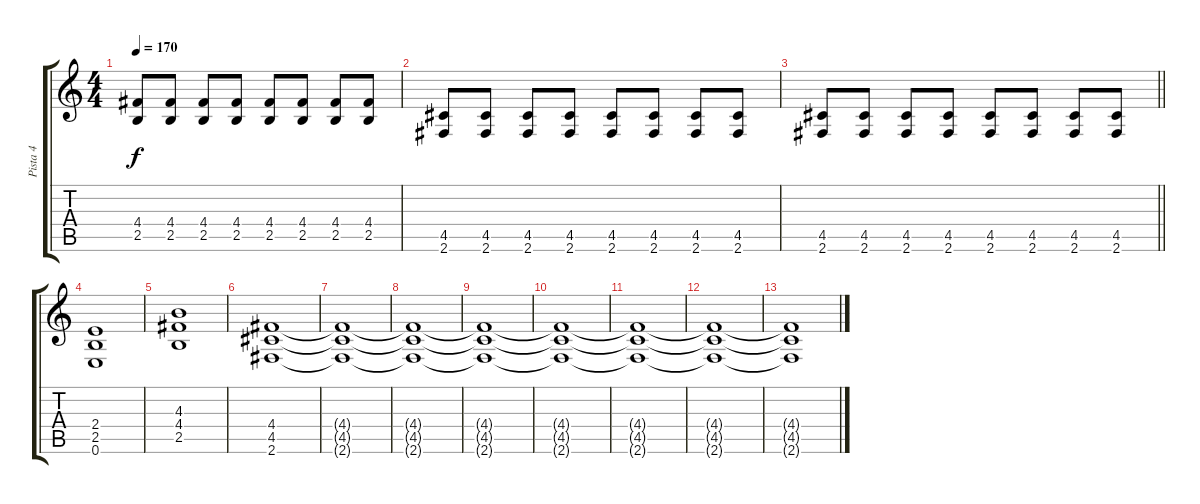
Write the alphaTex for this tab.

\track ("Pista 4" "Pista 4") {instrument distortionguitar}
\staff {score tabs}
\tuning (E4 B3 G3 D3 A2 E2) {hide}
\ts (4 4)
\tempo 170
\clef g2
\ks c
(4.4 2.5).8{dy f} (4.4 2.5).8 (4.4 2.5).8 (4.4 2.5).8 (4.4 2.5).8 (4.4 2.5).8 (4.4 2.5).8 (4.4 2.5).8 |
(4.5 2.6).8 (4.5 2.6).8 (4.5 2.6).8 (4.5 2.6).8 (4.5 2.6).8 (4.5 2.6).8 (4.5 2.6).8 (4.5 2.6).8 |
\barLineRight lightlight
(4.5 2.6).8 (4.5 2.6).8 (4.5 2.6).8 (4.5 2.6).8 (4.5 2.6).8 (4.5 2.6).8 (4.5 2.6).8 (4.5 2.6).8 |
(2.4 2.5 0.6).1 |
(4.3 4.4 2.5).1 |
(4.4 4.5 2.6).1 |
(4.4{t} 4.5{t} 2.6{t}).1 |
(4.4{t} 4.5{t} 2.6{t}).1 |
(4.4{t} 4.5{t} 2.6{t}).1 |
(4.4{t} 4.5{t} 2.6{t}).1 |
(4.4{t} 4.5{t} 2.6{t}).1 |
(4.4{t} 4.5{t} 2.6{t}).1 |
(4.4{t} 4.5{t} 2.6{t}).1
